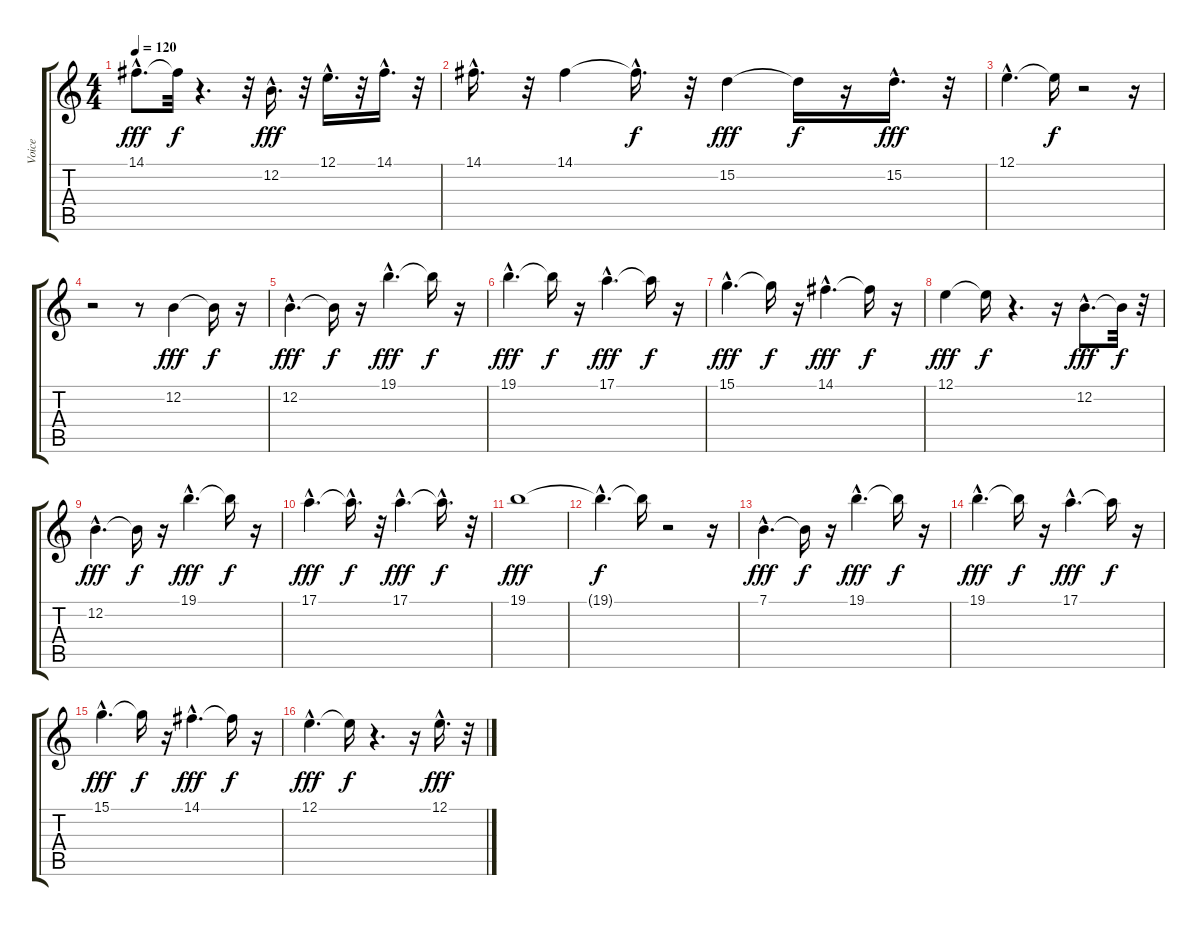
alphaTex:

\track ("Voice" "Voice") {instrument synthvoice}
\staff {score tabs}
\tuning (E4 B3 G3 D3 A2 E2) {hide}
\ts (4 4)
\tempo 120
\clef g2
\ks c
14.1{hac}.8{d dy fff} 14.1{t}.32{dy f} r.4{d} r.32 12.2{hac}.16{d dy fff} r.32 12.1{hac}.16{d} r.32 14.1{hac}.16{d} r.32 |
14.1{hac}.16{d} r.32 14.1.4 14.1{hac t}.16{d dy f} r.32 15.2.4{dy fff} 15.2{t}.16{dy f} r.16 15.2{hac}.16{d dy fff} r.32 |
12.1{hac}.4{d} 12.1{t}.16{dy f} r.2 r.16 |
r.2 r.8 12.2.4{dy fff} 12.2{t}.16{dy f} r.16 |
12.2{hac}.4{d dy fff} 12.2{t}.16{dy f} r.16 19.1{hac}.4{d dy fff} 19.1{t}.16{dy f} r.16 |
19.1{hac}.4{d dy fff} 19.1{t}.16{dy f} r.16 17.1{hac}.4{d dy fff} 17.1{t}.16{dy f} r.16 |
15.1{hac}.4{d dy fff} 15.1{t}.16{dy f} r.16 14.1{hac}.4{d dy fff} 14.1{t}.16{dy f} r.16 |
12.1.4{dy fff} 12.1{t}.16{dy f} r.4{d} r.16 12.2{hac}.8{d dy fff} 12.2{t}.32{dy f} r.32 |
12.2{hac}.4{d dy fff} 12.2{t}.16{dy f} r.16 19.1{hac}.4{d dy fff} 19.1{t}.16{dy f} r.16 |
17.1{hac}.4{d dy fff} 17.1{hac t}.16{d dy f} r.32 17.1{hac}.4{d dy fff} 17.1{hac t}.16{d dy f} r.32 |
19.1.1{dy fff} |
19.1{hac t}.4{d dy f} 19.1{t}.16 r.2 r.16 |
7.1{hac}.4{d dy fff} 7.1{t}.16{dy f} r.16 19.1{hac}.4{d dy fff} 19.1{t}.16{dy f} r.16 |
19.1{hac}.4{d dy fff} 19.1{t}.16{dy f} r.16 17.1{hac}.4{d dy fff} 17.1{t}.16{dy f} r.16 |
15.1{hac}.4{d dy fff} 15.1{t}.16{dy f} r.16 14.1{hac}.4{d dy fff} 14.1{t}.16{dy f} r.16 |
12.1{hac}.4{d dy fff} 12.1{t}.16{dy f} r.4{d} r.16 12.1{hac}.16{d dy fff} r.32
